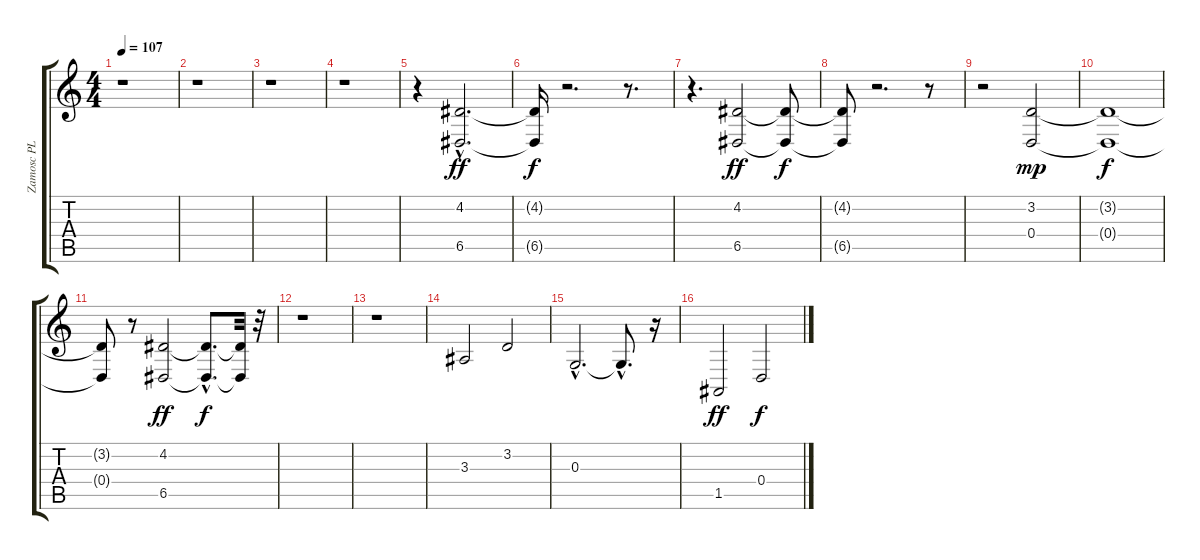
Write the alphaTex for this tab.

\track ("Zamosc PL" "Zamosc PL") {instrument pad8sweep}
\staff {score tabs}
\tuning (E4 B3 G3 D3 A2 E2) {hide}
\ts (4 4)
\tempo 107
\clef g2
\ks c
r.1{dy ff instrument pad8sweep} |
r.1 |
r.1 |
r.1 |
r.4 (4.2{hac} 6.5{hac}).2{d} |
(4.2{t} 6.5{t}).16{dy f} r.2{d} r.8{d} |
r.4{d} (4.2 6.5).2{dy ff} (4.2{t} 6.5{t}).8{dy f} |
(4.2{t} 6.5{t}).8 r.2{d} r.8 |
r.2 (3.2 0.4).2{dy mp} |
(3.2{t} 0.4{t}).1{dy f} |
(3.2{t} 0.4{t}).8 r.8 (4.2 6.5).2{dy ff} (4.2{hac t} 6.5{hac t}).8{d dy f} (4.2{t} 6.5{t}).32 r.32 |
r.1 |
r.1 |
3.3.2 3.2.2 |
0.3{hac}.2{d} 0.3{hac t}.8{d} r.16 |
1.5.2{dy ff} 0.4.2{dy f}
